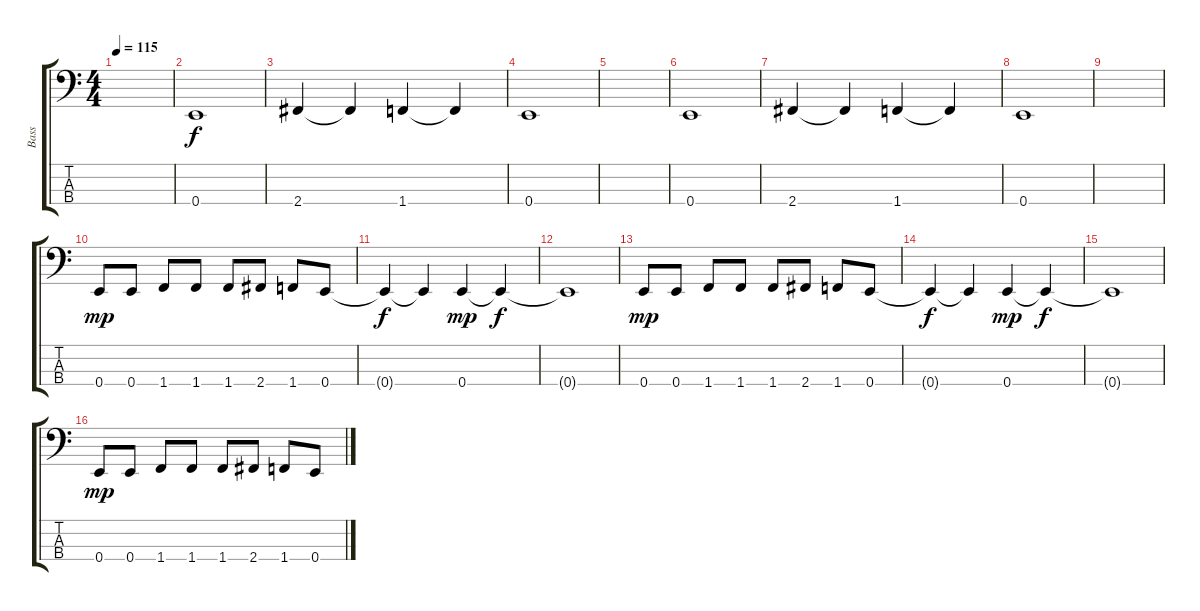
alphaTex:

\track ("Bass" "Bass") {instrument electricbassfinger}
\staff {score tabs}
\tuning (G2 D2 A1 E1) {hide}
\ts (4 4)
\tempo 115
\clef f4
\ks c
|
0.4.1 |
2.4.4 2.4{t}.4 1.4.4 1.4{t}.4 |
0.4.1 |
|
0.4.1 |
2.4.4 2.4{t}.4 1.4.4 1.4{t}.4 |
0.4.1 |
|
0.4.8{dy mp} 0.4.8 1.4.8 1.4.8 1.4.8 2.4.8 1.4.8 0.4.8 |
0.4{t}.4{dy f} 0.4{t}.4 0.4.4{dy mp} 0.4{t}.4{dy f} |
0.4{t}.1 |
0.4.8{dy mp} 0.4.8 1.4.8 1.4.8 1.4.8 2.4.8 1.4.8 0.4.8 |
0.4{t}.4{dy f} 0.4{t}.4 0.4.4{dy mp} 0.4{t}.4{dy f} |
0.4{t}.1 |
0.4.8{dy mp} 0.4.8 1.4.8 1.4.8 1.4.8 2.4.8 1.4.8 0.4.8
